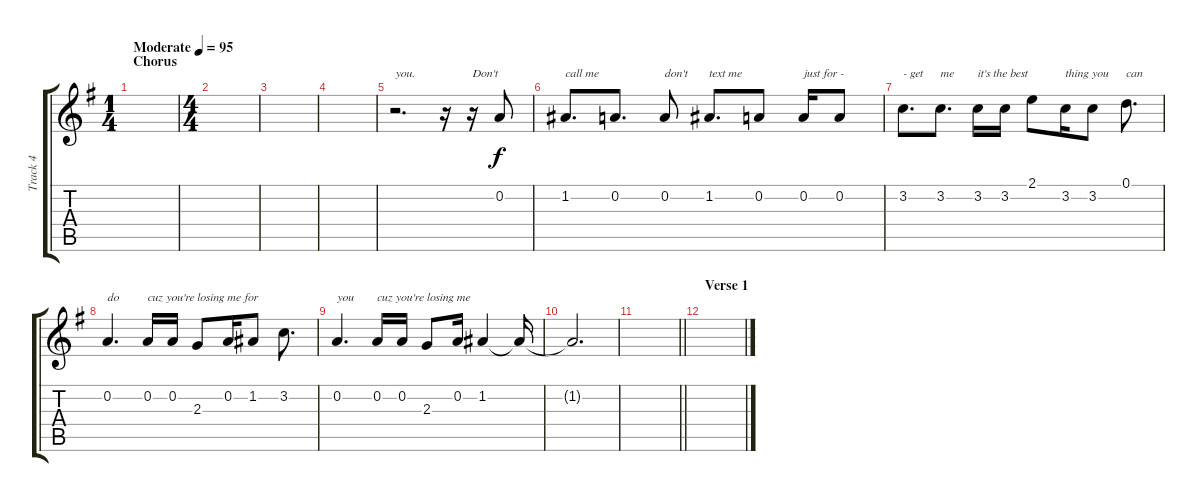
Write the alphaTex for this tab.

\track ("Track 4" "Track 4") {instrument overdrivenguitar}
\staff {score tabs}
\tuning (D4 A3 F3 C3 G2 D2) {hide}
\ts (1 4)
\section ("" "Chorus")
\tempo (95 "Moderate")
\clef g2
\ks eminor
|
\ts (4 4)
|
|
|
r.2{d txt "you."} r.16 r.16{txt "Don't"} 0.2.8 |
1.2.8{d txt "call me"} 0.2.8{d} 0.2.8{txt "don't"} 1.2.8{d txt "text me"} 0.2.8 0.2.16{txt "just for -"} 0.2.8 |
3.2.8{d txt "- get"} 3.2.8{d txt "me"} 3.2.16{txt "it's the best"} 3.2.16 2.1.8 3.2.16{txt "thing you"} 3.2.8 0.1.8{d txt "can"} |
0.2.4{d txt "do"} 0.2.16{txt "cuz you're losing me for"} 0.2.16 2.3.8 0.2.16 1.2.8 3.2.8{d} |
0.2.4{d txt "you"} 0.2.16{txt "cuz you're losing me"} 0.2.16 2.3.8 0.2.16 1.2.4 1.2{t}.16 |
1.2{t}.2{d} |
\barLineRight lightlight
|
\section ("" "Verse 1")
